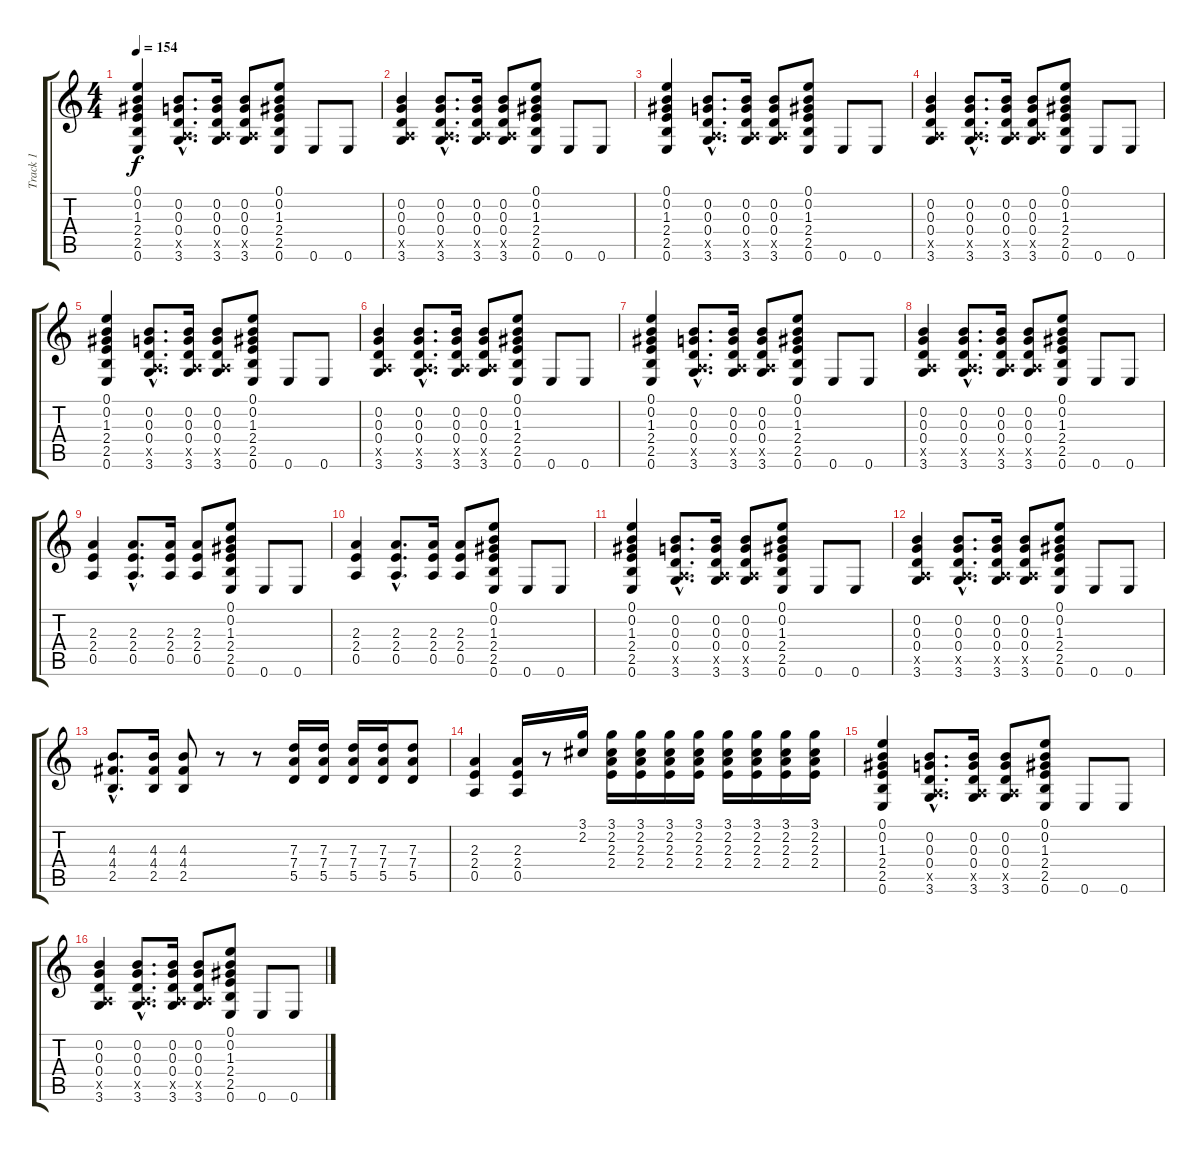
\track ("Track 1" "Track 1") {instrument overdrivenguitar}
\staff {score tabs}
\tuning (E4 B3 G3 D3 A2 E2) {hide}
\ts (4 4)
\tempo 154
\clef g2
\ks c
(0.1 0.2 1.3 2.4 2.5 0.6).4{dy f instrument overdrivenguitar} (0.2{hac} 0.3{hac} 0.4{hac} 0.5{hac x} 3.6{hac}).8{d} (0.2 0.3 0.4 0.5{x} 3.6).16 (0.2 0.3 0.4 0.5{x} 3.6).8 (0.1 0.2 1.3 2.4 2.5 0.6).8 0.6.8 0.6.8 |
(0.2 0.3 0.4 0.5{x} 3.6).4 (0.2{hac} 0.3{hac} 0.4{hac} 0.5{hac x} 3.6{hac}).8{d} (0.2 0.3 0.4 0.5{x} 3.6).16 (0.2 0.3 0.4 0.5{x} 3.6).8 (0.1 0.2 1.3 2.4 2.5 0.6).8 0.6.8 0.6.8 |
(0.1 0.2 1.3 2.4 2.5 0.6).4 (0.2{hac} 0.3{hac} 0.4{hac} 0.5{hac x} 3.6{hac}).8{d} (0.2 0.3 0.4 0.5{x} 3.6).16 (0.2 0.3 0.4 0.5{x} 3.6).8 (0.1 0.2 1.3 2.4 2.5 0.6).8 0.6.8 0.6.8 |
(0.2 0.3 0.4 0.5{x} 3.6).4 (0.2{hac} 0.3{hac} 0.4{hac} 0.5{hac x} 3.6{hac}).8{d} (0.2 0.3 0.4 0.5{x} 3.6).16 (0.2 0.3 0.4 0.5{x} 3.6).8 (0.1 0.2 1.3 2.4 2.5 0.6).8 0.6.8 0.6.8 |
(0.1 0.2 1.3 2.4 2.5 0.6).4 (0.2{hac} 0.3{hac} 0.4{hac} 0.5{hac x} 3.6{hac}).8{d} (0.2 0.3 0.4 0.5{x} 3.6).16 (0.2 0.3 0.4 0.5{x} 3.6).8 (0.1 0.2 1.3 2.4 2.5 0.6).8 0.6.8 0.6.8 |
(0.2 0.3 0.4 0.5{x} 3.6).4 (0.2{hac} 0.3{hac} 0.4{hac} 0.5{hac x} 3.6{hac}).8{d} (0.2 0.3 0.4 0.5{x} 3.6).16 (0.2 0.3 0.4 0.5{x} 3.6).8 (0.1 0.2 1.3 2.4 2.5 0.6).8 0.6.8 0.6.8 |
(0.1 0.2 1.3 2.4 2.5 0.6).4 (0.2{hac} 0.3{hac} 0.4{hac} 0.5{hac x} 3.6{hac}).8{d} (0.2 0.3 0.4 0.5{x} 3.6).16 (0.2 0.3 0.4 0.5{x} 3.6).8 (0.1 0.2 1.3 2.4 2.5 0.6).8 0.6.8 0.6.8 |
(0.2 0.3 0.4 0.5{x} 3.6).4 (0.2{hac} 0.3{hac} 0.4{hac} 0.5{hac x} 3.6{hac}).8{d} (0.2 0.3 0.4 0.5{x} 3.6).16 (0.2 0.3 0.4 0.5{x} 3.6).8 (0.1 0.2 1.3 2.4 2.5 0.6).8 0.6.8 0.6.8 |
(2.3 2.4 0.5).4 (2.3{hac} 2.4{hac} 0.5{hac}).8{d} (2.3 2.4 0.5).16 (2.3 2.4 0.5).8 (0.1 0.2 1.3 2.4 2.5 0.6).8 0.6.8 0.6.8 |
(2.3 2.4 0.5).4 (2.3{hac} 2.4{hac} 0.5{hac}).8{d} (2.3 2.4 0.5).16 (2.3 2.4 0.5).8 (0.1 0.2 1.3 2.4 2.5 0.6).8 0.6.8 0.6.8 |
(0.1 0.2 1.3 2.4 2.5 0.6).4 (0.2{hac} 0.3{hac} 0.4{hac} 0.5{hac x} 3.6{hac}).8{d} (0.2 0.3 0.4 0.5{x} 3.6).16 (0.2 0.3 0.4 0.5{x} 3.6).8 (0.1 0.2 1.3 2.4 2.5 0.6).8 0.6.8 0.6.8 |
(0.2 0.3 0.4 0.5{x} 3.6).4 (0.2{hac} 0.3{hac} 0.4{hac} 0.5{hac x} 3.6{hac}).8{d} (0.2 0.3 0.4 0.5{x} 3.6).16 (0.2 0.3 0.4 0.5{x} 3.6).8 (0.1 0.2 1.3 2.4 2.5 0.6).8 0.6.8 0.6.8 |
(4.3{hac} 4.4{hac} 2.5{hac}).8{d} (4.3 4.4 2.5).16 (4.3 4.4 2.5).8 r.8 r.8 (7.3 7.4 5.5).16 (7.3 7.4 5.5).16 (7.3 7.4 5.5).16 (7.3 7.4 5.5).16 (7.3 7.4 5.5).8 |
(2.3 2.4 0.5).4 (2.3 2.4 0.5).16 r.8 (3.1 2.2).16 (3.1 2.2 2.3 2.4).16 (3.1 2.2 2.3 2.4).16 (3.1 2.2 2.3 2.4).16 (3.1 2.2 2.3 2.4).16 (3.1 2.2 2.3 2.4).16 (3.1 2.2 2.3 2.4).16 (3.1 2.2 2.3 2.4).16 (3.1 2.2 2.3 2.4).16 |
(0.1 0.2 1.3 2.4 2.5 0.6).4 (0.2{hac} 0.3{hac} 0.4{hac} 0.5{hac x} 3.6{hac}).8{d} (0.2 0.3 0.4 0.5{x} 3.6).16 (0.2 0.3 0.4 0.5{x} 3.6).8 (0.1 0.2 1.3 2.4 2.5 0.6).8 0.6.8 0.6.8 |
(0.2 0.3 0.4 0.5{x} 3.6).4 (0.2{hac} 0.3{hac} 0.4{hac} 0.5{hac x} 3.6{hac}).8{d} (0.2 0.3 0.4 0.5{x} 3.6).16 (0.2 0.3 0.4 0.5{x} 3.6).8 (0.1 0.2 1.3 2.4 2.5 0.6).8 0.6.8 0.6.8
